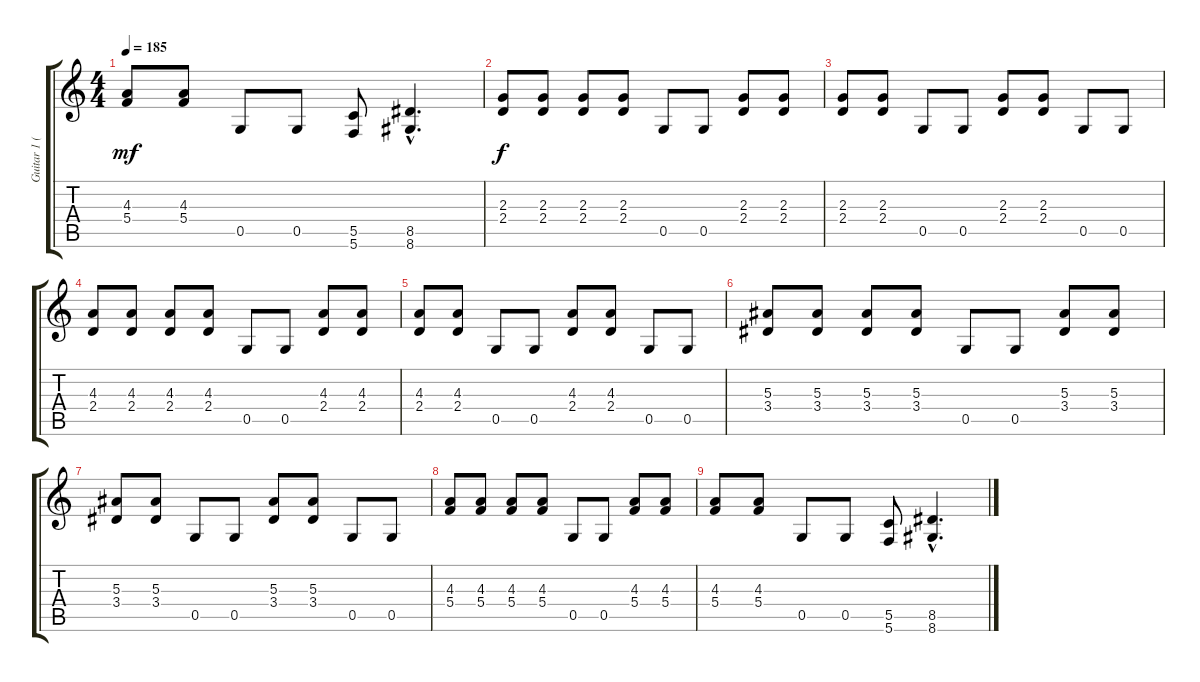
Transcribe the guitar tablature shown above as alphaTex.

\track ("Guitar 1 (Lead)" "Guitar 1 (") {instrument distortionguitar}
\staff {score tabs}
\tuning (D4 A3 F3 C3 G2 C2) {hide}
\ts (4 4)
\tempo 185
\clef g2
\ks c
(4.3 5.4).8{dy mf} (4.3 5.4).8 0.5.8 0.5.8 (5.5 5.6).8 (8.5{hac} 8.6{hac}).4{d} |
(2.3 2.4).8{dy f} (2.3 2.4).8 (2.3 2.4).8 (2.3 2.4).8 0.5.8 0.5.8 (2.3 2.4).8 (2.3 2.4).8 |
(2.3 2.4).8 (2.3 2.4).8 0.5.8 0.5.8 (2.3 2.4).8 (2.3 2.4).8 0.5.8 0.5.8 |
(4.3 2.4).8 (4.3 2.4).8 (4.3 2.4).8 (4.3 2.4).8 0.5.8 0.5.8 (4.3 2.4).8 (4.3 2.4).8 |
(4.3 2.4).8 (4.3 2.4).8 0.5.8 0.5.8 (4.3 2.4).8 (4.3 2.4).8 0.5.8 0.5.8 |
(5.3 3.4).8 (5.3 3.4).8 (5.3 3.4).8 (5.3 3.4).8 0.5.8 0.5.8 (5.3 3.4).8 (5.3 3.4).8 |
(5.3 3.4).8 (5.3 3.4).8 0.5.8 0.5.8 (5.3 3.4).8 (5.3 3.4).8 0.5.8 0.5.8 |
(4.3 5.4).8 (4.3 5.4).8 (4.3 5.4).8 (4.3 5.4).8 0.5.8 0.5.8 (4.3 5.4).8 (4.3 5.4).8 |
(4.3 5.4).8 (4.3 5.4).8 0.5.8 0.5.8 (5.5 5.6).8 (8.5{hac} 8.6{hac}).4{d}
